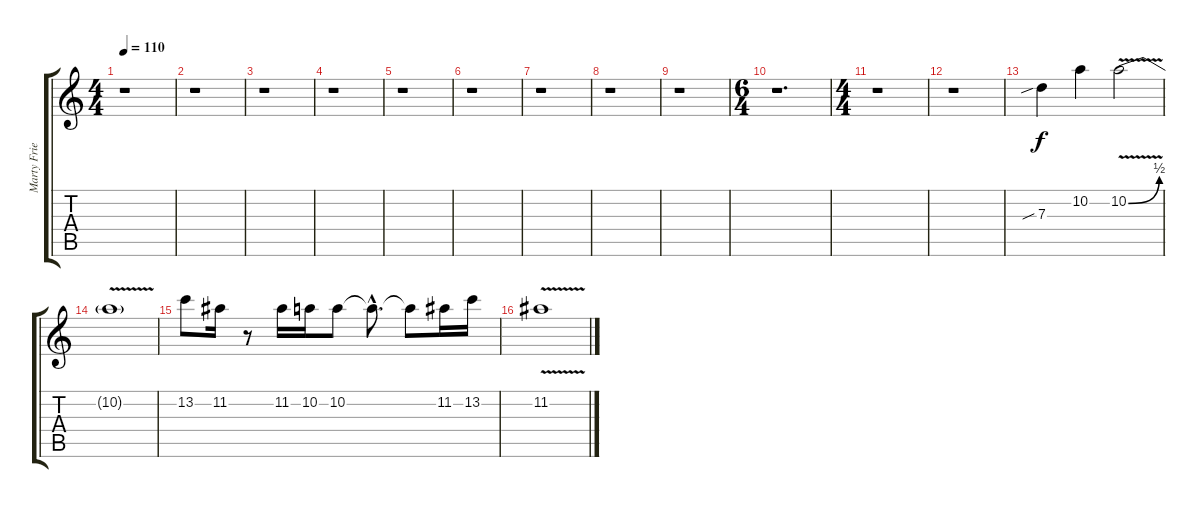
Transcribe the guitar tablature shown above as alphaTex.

\track ("Marty Friedman" "Marty Frie") {instrument overdrivenguitar}
\staff {score tabs}
\tuning (E4 B3 G3 D3 A2 E2) {hide}
\ts (4 4)
\tempo 110
\clef g2
\ks c
r.1{dy f} |
r.1 |
r.1 |
r.1 |
r.1 |
r.1 |
r.1 |
r.1 |
r.1 |
\ts (6 4)
r.1{d} |
\ts (4 4)
r.1 |
r.1 |
7.3{sib}.4 10.2.4 10.2{be (bend 0 0 60 2) v}.2 |
10.2{t}.1 |
13.2.8 11.2.16 r.8 11.2.16 10.2.16 10.2.8 10.2{hac t}.8{d} 10.2{t}.8 11.2.16 13.2.16 |
11.2{v}.1
